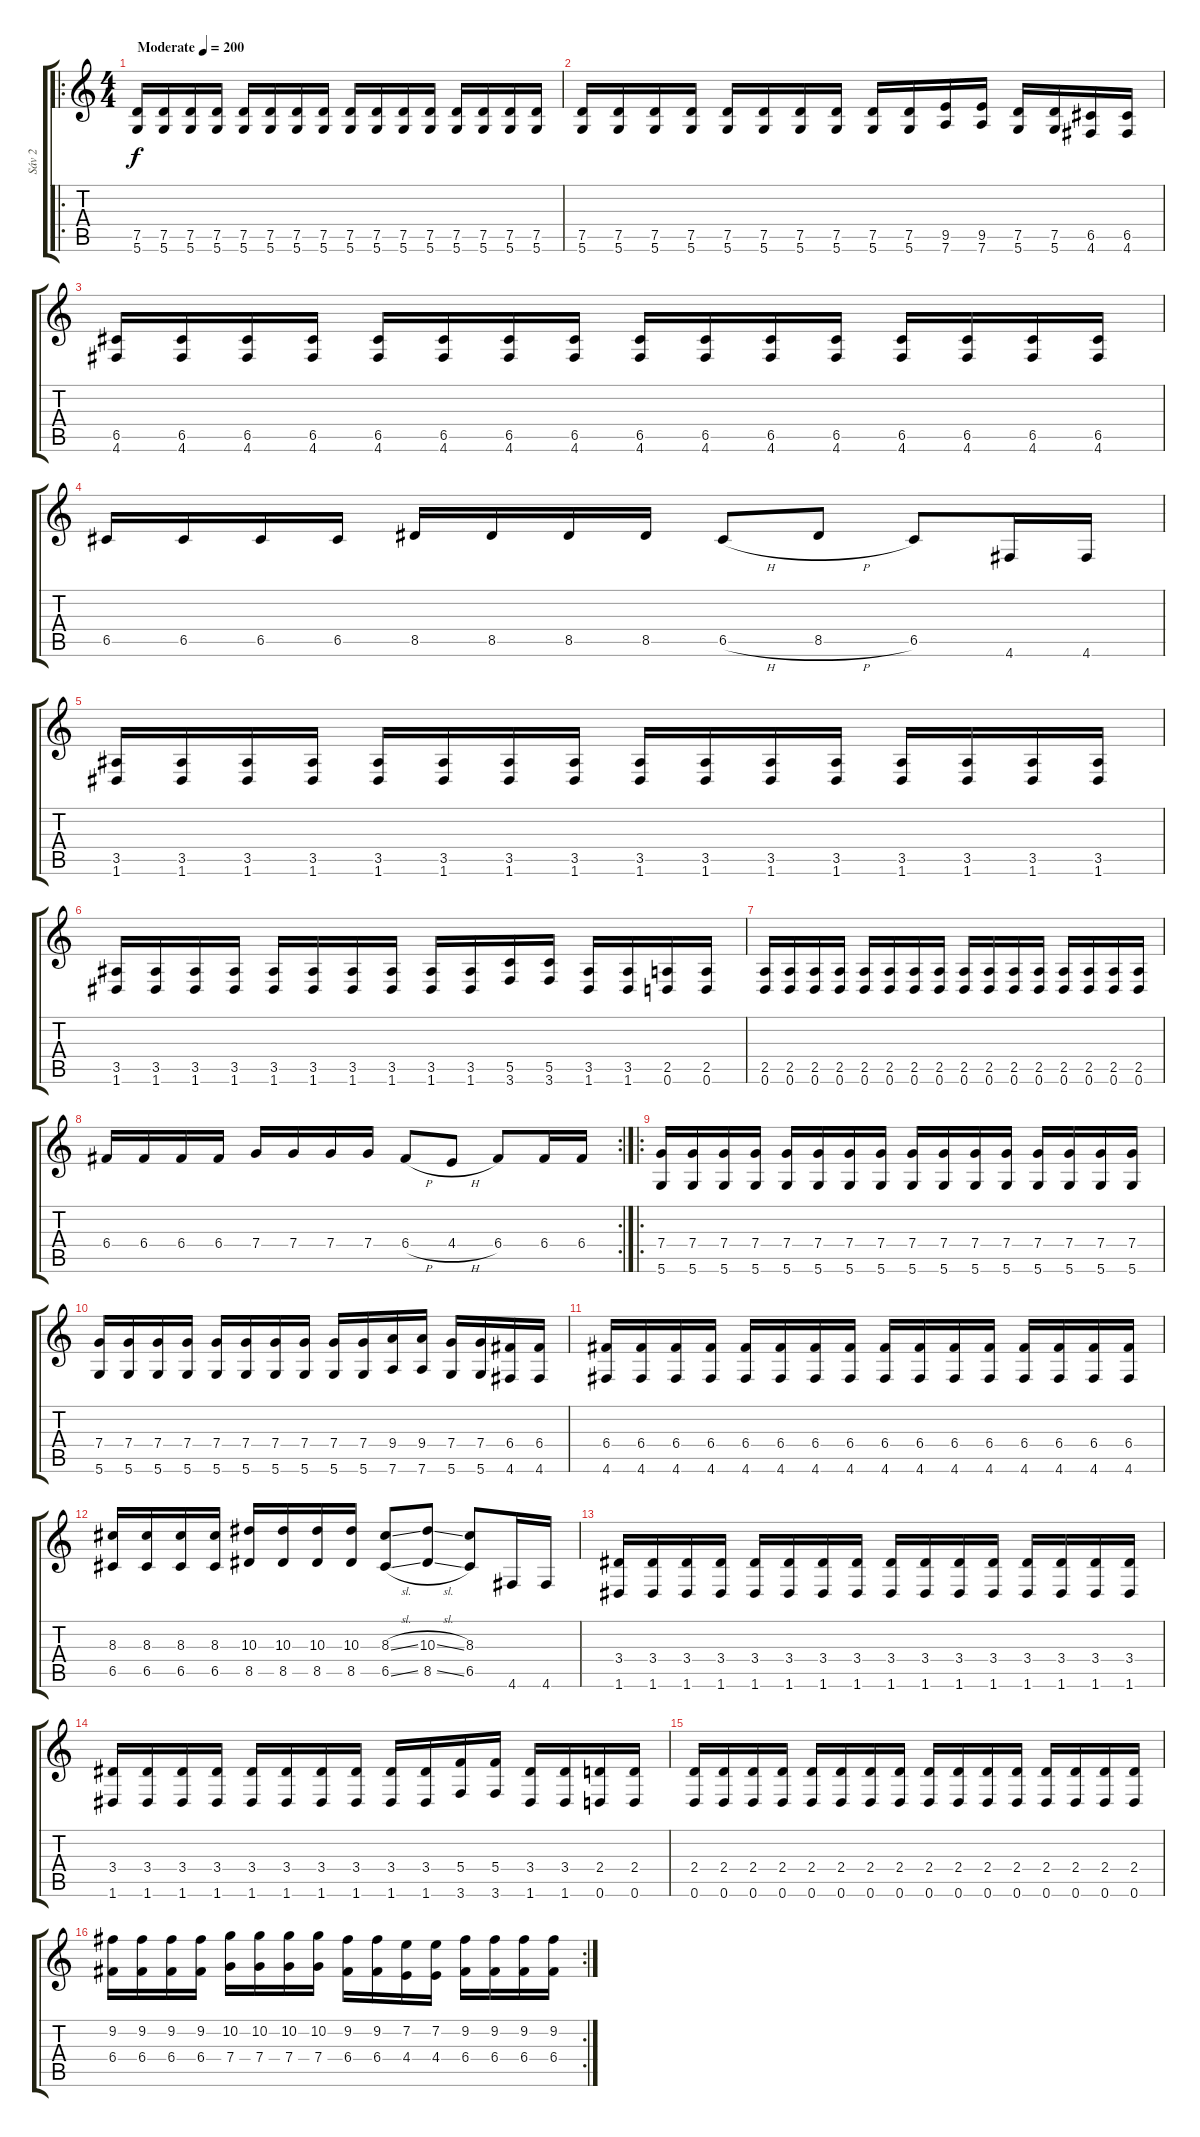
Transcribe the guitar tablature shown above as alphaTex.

\track ("Sáv 2" "Sáv 2") {instrument electricguitarclean}
\staff {score tabs}
\tuning (D4 A3 F3 C3 G2 D2) {hide}
\ro
\ts (4 4)
\tempo (200 "Moderate")
\clef g2
\ks c
(7.5 5.6).16{dy f instrument electricguitarclean} (7.5 5.6).16 (7.5 5.6).16 (7.5 5.6).16 (7.5 5.6).16 (7.5 5.6).16 (7.5 5.6).16 (7.5 5.6).16 (7.5 5.6).16 (7.5 5.6).16 (7.5 5.6).16 (7.5 5.6).16 (7.5 5.6).16 (7.5 5.6).16 (7.5 5.6).16 (7.5 5.6).16 |
(7.5 5.6).16 (7.5 5.6).16 (7.5 5.6).16 (7.5 5.6).16 (7.5 5.6).16 (7.5 5.6).16 (7.5 5.6).16 (7.5 5.6).16 (7.5 5.6).16 (7.5 5.6).16 (9.5 7.6).16 (9.5 7.6).16 (7.5 5.6).16 (7.5 5.6).16 (6.5 4.6).16 (6.5 4.6).16 |
(6.5 4.6).16 (6.5 4.6).16 (6.5 4.6).16 (6.5 4.6).16 (6.5 4.6).16 (6.5 4.6).16 (6.5 4.6).16 (6.5 4.6).16 (6.5 4.6).16 (6.5 4.6).16 (6.5 4.6).16 (6.5 4.6).16 (6.5 4.6).16 (6.5 4.6).16 (6.5 4.6).16 (6.5 4.6).16 |
6.5.16 6.5.16 6.5.16 6.5.16 8.5.16 8.5.16 8.5.16 8.5.16 6.5{h}.8 8.5{h}.8 6.5.8 4.6.16 4.6.16 |
(3.5 1.6).16 (3.5 1.6).16 (3.5 1.6).16 (3.5 1.6).16 (3.5 1.6).16 (3.5 1.6).16 (3.5 1.6).16 (3.5 1.6).16 (3.5 1.6).16 (3.5 1.6).16 (3.5 1.6).16 (3.5 1.6).16 (3.5 1.6).16 (3.5 1.6).16 (3.5 1.6).16 (3.5 1.6).16 |
(3.5 1.6).16 (3.5 1.6).16 (3.5 1.6).16 (3.5 1.6).16 (3.5 1.6).16 (3.5 1.6).16 (3.5 1.6).16 (3.5 1.6).16 (3.5 1.6).16 (3.5 1.6).16 (5.5 3.6).16 (5.5 3.6).16 (3.5 1.6).16 (3.5 1.6).16 (2.5 0.6).16 (2.5 0.6).16 |
(2.5 0.6).16 (2.5 0.6).16 (2.5 0.6).16 (2.5 0.6).16 (2.5 0.6).16 (2.5 0.6).16 (2.5 0.6).16 (2.5 0.6).16 (2.5 0.6).16 (2.5 0.6).16 (2.5 0.6).16 (2.5 0.6).16 (2.5 0.6).16 (2.5 0.6).16 (2.5 0.6).16 (2.5 0.6).16 |
\rc 2
6.4.16 6.4.16 6.4.16 6.4.16 7.4.16 7.4.16 7.4.16 7.4.16 6.4{h}.8 4.4{h}.8 6.4.8 6.4.16 6.4.16 |
\ro
(7.4 5.6).16 (7.4 5.6).16 (7.4 5.6).16 (7.4 5.6).16 (7.4 5.6).16 (7.4 5.6).16 (7.4 5.6).16 (7.4 5.6).16 (7.4 5.6).16 (7.4 5.6).16 (7.4 5.6).16 (7.4 5.6).16 (7.4 5.6).16 (7.4 5.6).16 (7.4 5.6).16 (7.4 5.6).16 |
(7.4 5.6).16 (7.4 5.6).16 (7.4 5.6).16 (7.4 5.6).16 (7.4 5.6).16 (7.4 5.6).16 (7.4 5.6).16 (7.4 5.6).16 (7.4 5.6).16 (7.4 5.6).16 (9.4 7.6).16 (9.4 7.6).16 (7.4 5.6).16 (7.4 5.6).16 (6.4 4.6).16 (6.4 4.6).16 |
(6.4 4.6).16 (6.4 4.6).16 (6.4 4.6).16 (6.4 4.6).16 (6.4 4.6).16 (6.4 4.6).16 (6.4 4.6).16 (6.4 4.6).16 (6.4 4.6).16 (6.4 4.6).16 (6.4 4.6).16 (6.4 4.6).16 (6.4 4.6).16 (6.4 4.6).16 (6.4 4.6).16 (6.4 4.6).16 |
(8.3 6.5).16 (8.3 6.5).16 (8.3 6.5).16 (8.3 6.5).16 (10.3 8.5).16 (10.3 8.5).16 (10.3 8.5).16 (10.3 8.5).16 (8.3{sl} 6.5{sl}).8 (10.3{sl} 8.5{sl}).8 (8.3 6.5).8 4.6.16 4.6.16 |
(3.4 1.6).16 (3.4 1.6).16 (3.4 1.6).16 (3.4 1.6).16 (3.4 1.6).16 (3.4 1.6).16 (3.4 1.6).16 (3.4 1.6).16 (3.4 1.6).16 (3.4 1.6).16 (3.4 1.6).16 (3.4 1.6).16 (3.4 1.6).16 (3.4 1.6).16 (3.4 1.6).16 (3.4 1.6).16 |
(3.4 1.6).16 (3.4 1.6).16 (3.4 1.6).16 (3.4 1.6).16 (3.4 1.6).16 (3.4 1.6).16 (3.4 1.6).16 (3.4 1.6).16 (3.4 1.6).16 (3.4 1.6).16 (5.4 3.6).16 (5.4 3.6).16 (3.4 1.6).16 (3.4 1.6).16 (2.4 0.6).16 (2.4 0.6).16 |
(2.4 0.6).16 (2.4 0.6).16 (2.4 0.6).16 (2.4 0.6).16 (2.4 0.6).16 (2.4 0.6).16 (2.4 0.6).16 (2.4 0.6).16 (2.4 0.6).16 (2.4 0.6).16 (2.4 0.6).16 (2.4 0.6).16 (2.4 0.6).16 (2.4 0.6).16 (2.4 0.6).16 (2.4 0.6).16 |
\rc 2
(9.2 6.4).16 (9.2 6.4).16 (9.2 6.4).16 (9.2 6.4).16 (10.2 7.4).16 (10.2 7.4).16 (10.2 7.4).16 (10.2 7.4).16 (9.2 6.4).16 (9.2 6.4).16 (7.2 4.4).16 (7.2 4.4).16 (9.2 6.4).16 (9.2 6.4).16 (9.2 6.4).16 (9.2 6.4).16
